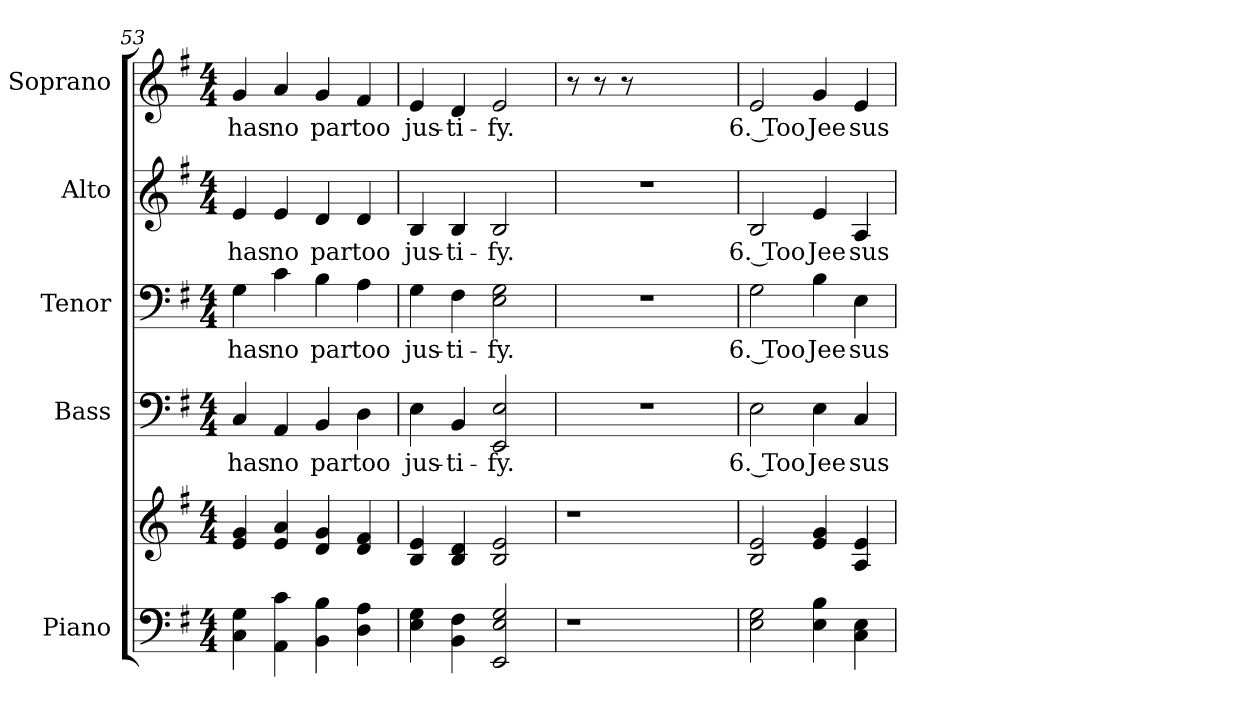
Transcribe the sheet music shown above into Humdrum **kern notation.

**kern	**kern	**kern	**text	**kern	**text	**kern	**text	**kern	**text
*part5	*part5	*part4	*part4	*part3	*part3	*part2	*part2	*part1	*part1
*staff6	*staff5	*staff4	*staff4	*staff3	*staff3	*staff2	*staff2	*staff1	*staff1
*I"Piano	*	*I"Bass	*	*I"Tenor	*	*I"Alto	*	*I"Soprano	*
*I'Pno.	*	*I'B.	*	*I'T.	*	*I'A.	*	*I'S.	*
!!LO:PB:g=z
*clefF4	*clefG2	*clefF4	*	*clefF4	*	*clefG2	*	*clefG2	*
*k[f#]	*k[f#]	*k[f#]	*	*k[f#]	*	*k[f#]	*	*k[f#]	*
*G:	*G:	*G:	*	*G:	*	*G:	*	*G:	*
*M4/4	*M4/4	*M4/4	*	*M4/4	*	*M4/4	*	*M4/4	*
=53	=53	=53	=53	=53	=53	=53	=53	=53	=53
!	!	!	!LO:LY:b:color=#000000	!	!	!	!	!	!
!	!	!	!	!	!LO:LY:b:color=#000000	!	!	!	!
!	!	!	!	!	!	!	!LO:LY:b:color=#000000	!	!
!	!	!	!	!	!	!	!	!	!LO:LY:b:color=#000000
4Ci\ 4Gi	4ei/ 4gi	4Ci/	has	4Gi\	has	4ei/	has	4gi/	has
!	!	!	!LO:LY:b:color=#000000	!	!	!	!	!	!
!	!	!	!	!	!LO:LY:b:color=#000000	!	!	!	!
!	!	!	!	!	!	!	!LO:LY:b:color=#000000	!	!
!	!	!	!	!	!	!	!	!	!LO:LY:b:color=#000000
4AAi\ 4ci	4ei/ 4ai	4AAi/	no	4ci\	no	4ei/	no	4ai/	no
!	!	!	!LO:LY:b:color=#000000	!	!	!	!	!	!
!	!	!	!	!	!LO:LY:b:color=#000000	!	!	!	!
!	!	!	!	!	!	!	!LO:LY:b:color=#000000	!	!
!	!	!	!	!	!	!	!	!	!LO:LY:b:color=#000000
4BBi\ 4Bi	4di/ 4gi	4BBi/	par	4Bi\	par	4di/	par	4gi/	par
!	!	!	!LO:LY:b:color=#000000	!	!	!	!	!	!
!	!	!	!	!	!LO:LY:b:color=#000000	!	!	!	!
!	!	!	!	!	!	!	!LO:LY:b:color=#000000	!	!
!	!	!	!	!	!	!	!	!	!LO:LY:b:color=#000000
4Di\ 4Ai	4di/ 4f#i	4Di\	too	4Ai\	too	4di/	too	4f#i/	too
=54	=54	=54	=54	=54	=54	=54	=54	=54	=54
!	!	!	!LO:LY:b:color=#000000	!	!	!	!	!	!
!	!	!	!	!	!LO:LY:b:color=#000000	!	!	!	!
!	!	!	!	!	!	!	!LO:LY:b:color=#000000	!	!
!	!	!	!	!	!	!	!	!	!LO:LY:b:color=#000000
4Ei\ 4Gi	4Bi/ 4ei	4Ei\	jus-	4Gi\	jus-	4Bi/	jus-	4ei/	jus-
!	!	!	!LO:LY:b:color=#000000	!	!	!	!	!	!
!	!	!	!	!	!LO:LY:b:color=#000000	!	!	!	!
!	!	!	!	!	!	!	!LO:LY:b:color=#000000	!	!
!	!	!	!	!	!	!	!	!	!LO:LY:b:color=#000000
4BBi\ 4F#i	4Bi/ 4di	4BBi/	-ti-	4F#i\	-ti-	4Bi/	-ti-	4di/	-ti-
!	!	!	!LO:LY:b:color=#000000	!	!	!	!	!	!
!	!	!	!	!	!LO:LY:b:color=#000000	!	!	!	!
!	!	!	!	!	!	!	!LO:LY:b:color=#000000	!	!
!	!	!	!	!	!	!	!	!	!LO:LY:b:color=#000000
2EEi/ 2Ei 2Gi	2Bi/ 2ei	2EEi/ 2Ei	-fy.	2Ei\ 2Gi	-fy.	2Bi/	-fy.	2ei/	-fy.
=55	=55	=55	=55	=55	=55	=55	=55	=55	=55
!LO:N:vis=1	!LO:N:vis=1	!LO:N:vis=1	!	!LO:N:vis=1	!	!LO:N:vis=1	!	!	!
4.r	4.r	1r	.	1r	.	1r	.	8r	.
.	.	.	.	.	.	.	.	8r	.
.	.	.	.	.	.	.	.	8r	.
2ryy	2ryy	.	.	.	.	.	.	2ryy	.
8ryy	8ryy	.	.	.	.	.	.	8ryy	.
!!LO:PB:g=z
=56	=56	=56	=56	=56	=56	=56	=56	=56	=56
!	!	!	!LO:LY:b:color=#000000	!	!	!	!	!	!
!	!	!	!	!	!LO:LY:b:color=#000000	!	!	!	!
!	!	!	!	!	!	!	!LO:LY:b:color=#000000	!	!
!	!	!	!	!	!	!	!	!	!LO:LY:b:color=#000000
2Ei\ 2Gi	2Bi/ 2ei	2Ei\	6. Too	2Gi\	6. Too	2Bi/	6. Too	2ei/	6. Too
!	!	!	!LO:LY:b:color=#000000	!	!	!	!	!	!
!	!	!	!	!	!LO:LY:b:color=#000000	!	!	!	!
!	!	!	!	!	!	!	!LO:LY:b:color=#000000	!	!
!	!	!	!	!	!	!	!	!	!LO:LY:b:color=#000000
4Ei\ 4Bi	4ei/ 4gi	4Ei\	Jee	4Bi\	Jee	4ei/	Jee	4gi/	Jee
!	!	!	!LO:LY:b:color=#000000	!	!	!	!	!	!
!	!	!	!	!	!LO:LY:b:color=#000000	!	!	!	!
!	!	!	!	!	!	!	!LO:LY:b:color=#000000	!	!
!	!	!	!	!	!	!	!	!	!LO:LY:b:color=#000000
4Ci\ 4Ei	4Ai/ 4ei	4Ci/	sus	4Ei\	sus	4Ai/	sus	4ei/	sus
=	=	=	=	=	=	=	=	=	=
*-	*-	*-	*-	*-	*-	*-	*-	*-	*-
